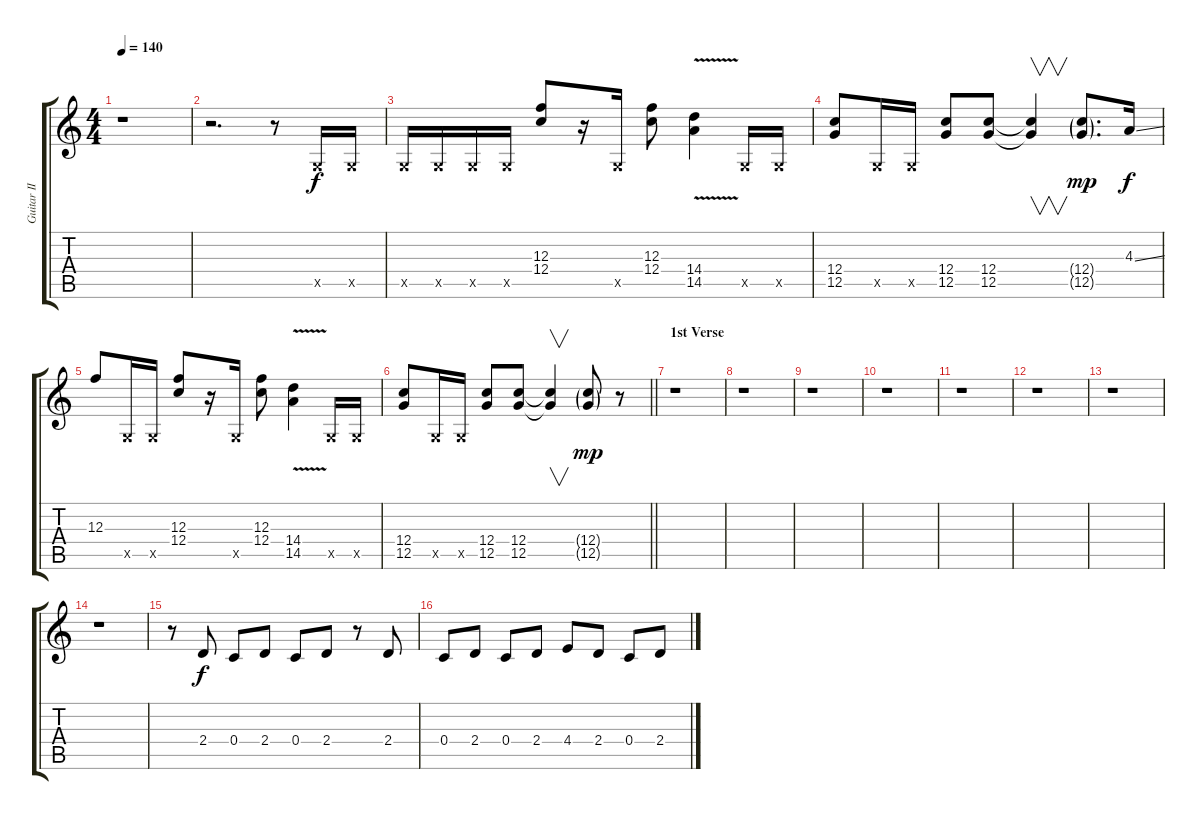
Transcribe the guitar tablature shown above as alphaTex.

\track ("Guitar II" "Guitar II") {instrument distortionguitar}
\staff {score tabs}
\tuning (D4 A3 F3 C3 G2 D2) {hide}
\ts (4 4)
\tempo 140
\clef g2
\ks c
r.1{dy f} |
r.2{d} r.8 0.5{x}.16 0.5{x}.16 |
0.5{x}.16 0.5{x}.16 0.5{x}.16 0.5{x}.16 (12.3 12.4).8 r.16 0.5{x}.16 (12.3 12.4).8 (14.4{v} 14.5{v}).4 0.5{x}.16 0.5{x}.16 |
(12.4 12.5).8 0.5{x}.16 0.5{x}.16 (12.4 12.5).8 (12.4 12.5).8 (12.4{t} 12.5{t}).4{v} (12.4{g} 12.5{g}).8{d dy mp} 4.3{ss}.16{dy f} |
12.3.8 0.5{x}.16 0.5{x}.16 (12.3 12.4).8 r.16 0.5{x}.16 (12.3 12.4).8 (14.4{v} 14.5{v}).4 0.5{x}.16 0.5{x}.16 |
\barLineRight lightlight
(12.4 12.5).8 0.5{x}.16 0.5{x}.16 (12.4 12.5).8 (12.4 12.5).8 (12.4{t} 12.5{t}).4{v} (12.4{g} 12.5{g}).8{dy mp} r.8 |
\section ("" "1st Verse")
r.1 |
r.1 |
r.1 |
r.1 |
r.1 |
r.1 |
r.1 |
r.1 |
r.8 2.4.8{dy f} 0.4.8 2.4.8 0.4.8 2.4.8 r.8 2.4.8 |
0.4.8 2.4.8 0.4.8 2.4.8 4.4.8 2.4.8 0.4.8 2.4.8
